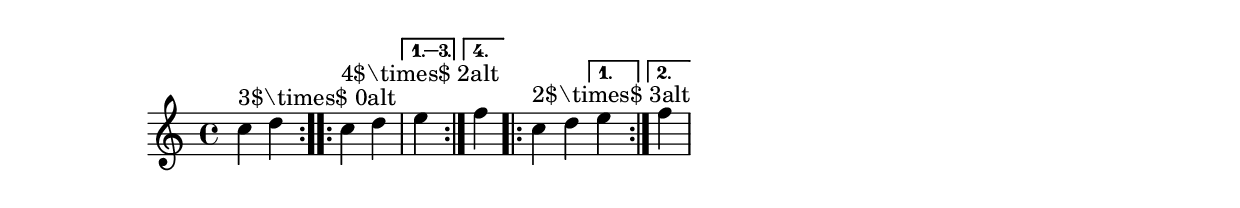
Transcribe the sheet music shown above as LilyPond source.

\version "2.1.28"

\header{
texidoc="
Folded repeat may not make sense without alternatives, and there
should not be more alternatives than repeats.
"
}

\score {
  \context Staff \notes \relative c'' {
    \repeat fold 3 { c^"3$\\times$ 0alt" d }
    % less alts than body
    \repeat fold 4 { c^"4$\\times$ 2alt" d } \alternative { e f }
    % more alts than body
    \repeat fold 2 { c^"2$\\times$ 3alt" d } \alternative { e f g }
  }
}


